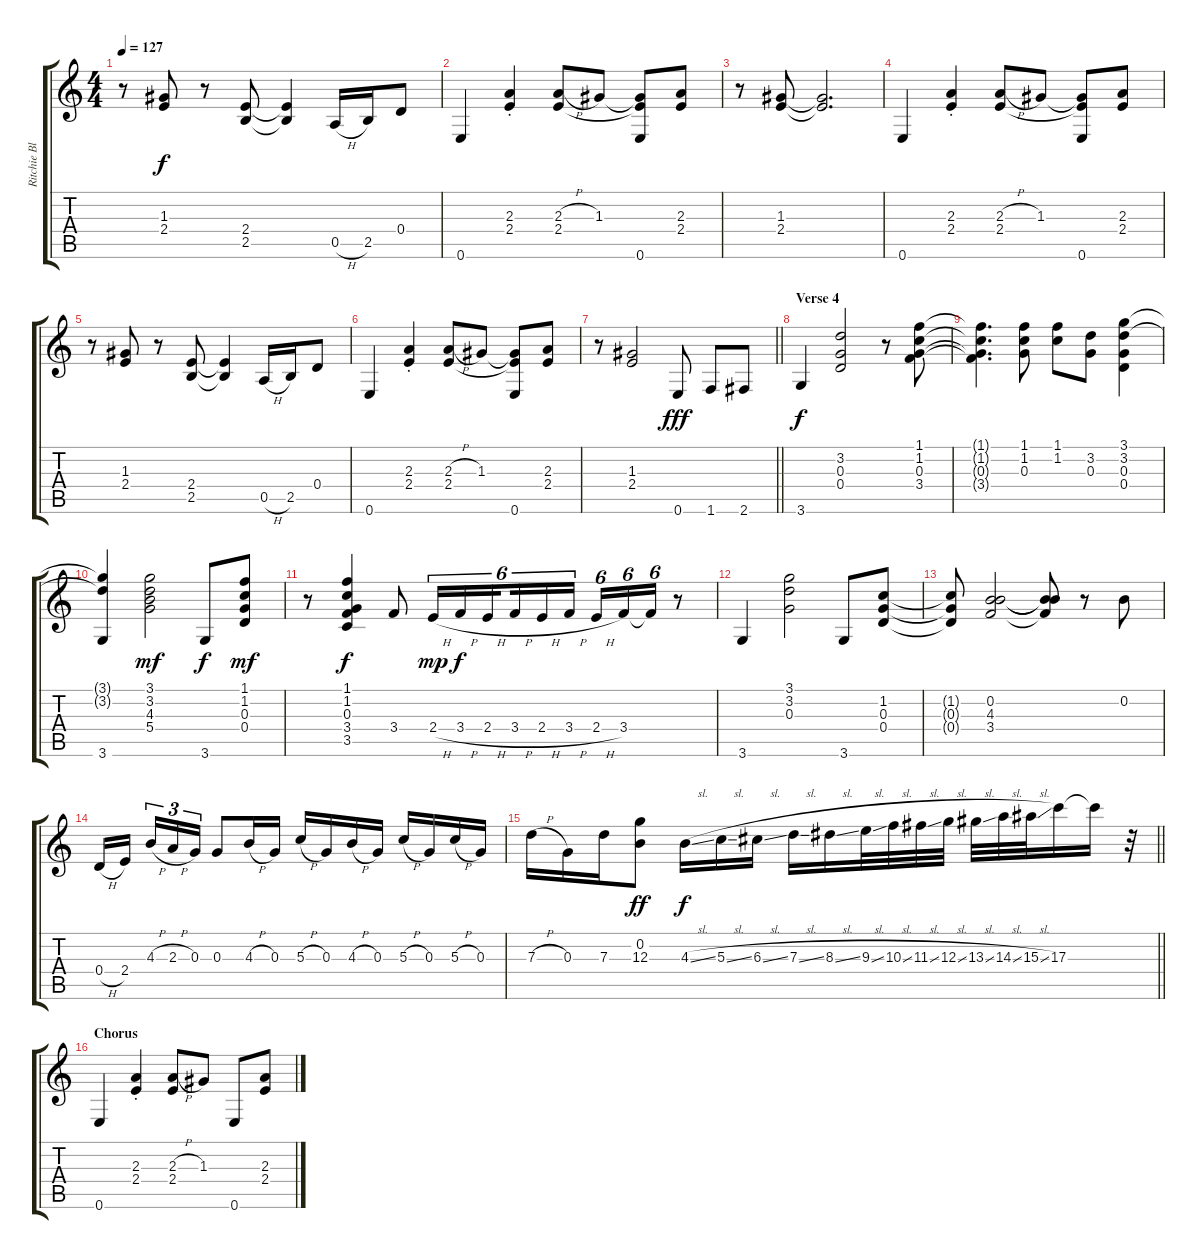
\track ("Ritchie Blackmore" "Ritchie Bl") {instrument overdrivenguitar}
\staff {score tabs}
\tuning (E4 B3 G3 D3 A2 E2) {hide}
\ts (4 4)
\tempo 127
\clef g2
\ks c
r.8{dy f} (1.3 2.4).8 r.8 (2.4 2.5).8 (2.4{t} 2.5{t}).4 0.5{h}.16 2.5.16 0.4.8 |
0.6.4 (2.3{st} 2.4{st}).4 (2.3{h} 2.4).8 1.3.8 (1.3{t} 2.4{t} 0.6).8 (2.3 2.4).8 |
r.8 (1.3 2.4).8 (1.3{t} 2.4{t}).2{d} |
0.6.4 (2.3{st} 2.4{st}).4 (2.3{h} 2.4).8 1.3.8 (1.3{t} 2.4{t} 0.6).8 (2.3 2.4).8 |
r.8 (1.3 2.4).8 r.8 (2.4 2.5).8 (2.4{t} 2.5{t}).4 0.5{h}.16 2.5.16 0.4.8 |
0.6.4 (2.3{st} 2.4{st}).4 (2.3{h} 2.4).8 1.3.8 (1.3{t} 2.4{t} 0.6).8 (2.3 2.4).8 |
\barLineRight lightlight
r.8 (1.3 2.4).2 0.6.8{dy fff} 1.6.8 2.6.8 |
\section ("" "Verse 4")
3.6.4{dy f} (3.2 0.3 0.4).2 r.8 (1.1 1.2 0.3 3.4).8 |
(1.1{t} 1.2{t} 0.3{t} 3.4{t}).4{d} (1.1 1.2 0.3).8 (1.1 1.2).8 (3.2 0.3).8 (3.1 3.2 0.3 0.4).4 |
(3.1{t} 3.2{t} 3.6).4 (3.1 3.2 4.3 5.4).2{dy mf} 3.6.8{dy f} (1.1 1.2 0.3 0.4).8{dy mf} |
r.8 (1.1 1.2 0.3 3.4 3.5).4{dy f} 3.4.8 2.4{h}.16{tu (6 4) dy mp} 3.4{h}.16{tu (6 4) dy f} 2.4{h}.16{tu (6 4) beam splitsecondary} 3.4{h}.16{tu (6 4)} 2.4{h}.16{tu (6 4)} 3.4{h}.16{tu (6 4)} 2.4{h}.16{tu (6 4)} 3.4.16{tu (6 4)} 3.4{t}.16{tu (6 4)} r.8 |
3.6.4 (3.1 3.2 0.3).2 3.6.8 (1.2 0.3 0.4).8 |
(1.2{t} 0.3{t} 0.4{t}).8 (0.2 4.3 3.4).2 (0.2{t} 4.3{t} 3.4{t}).8 r.8 0.2.8 |
0.4{h}.16 2.4.16{beam splitsecondary} 4.3{h}.16{tu (3 2)} 2.3{h}.16{tu (3 2)} 0.3.16{tu (3 2)} 0.3.8 4.3{h}.16 0.3.16 5.3{h}.16 0.3.16 4.3{h}.16 0.3.16 5.3{h}.16 0.3.16 5.3{h}.16 0.3.16 |
\barLineRight lightlight
7.3{h}.16 0.3.16 7.3.16 (0.2 12.3).8{dy ff} 4.3{sl}.16{dy f} 5.3{sl}.16 6.3{sl}.16 7.3{sl}.16 8.3{sl}.16 9.3{sl}.32 10.3{sl}.32 11.3{sl}.32 12.3{sl}.32 13.3{sl}.32 14.3{sl}.32 15.3{sl}.32 17.3.16 17.3{t}.16 r.32 |
\section ("" "Chorus")
0.6.4 (2.3{st} 2.4{st}).4 (2.3{h} 2.4).8 1.3.8 0.6.8 (2.3 2.4).8
